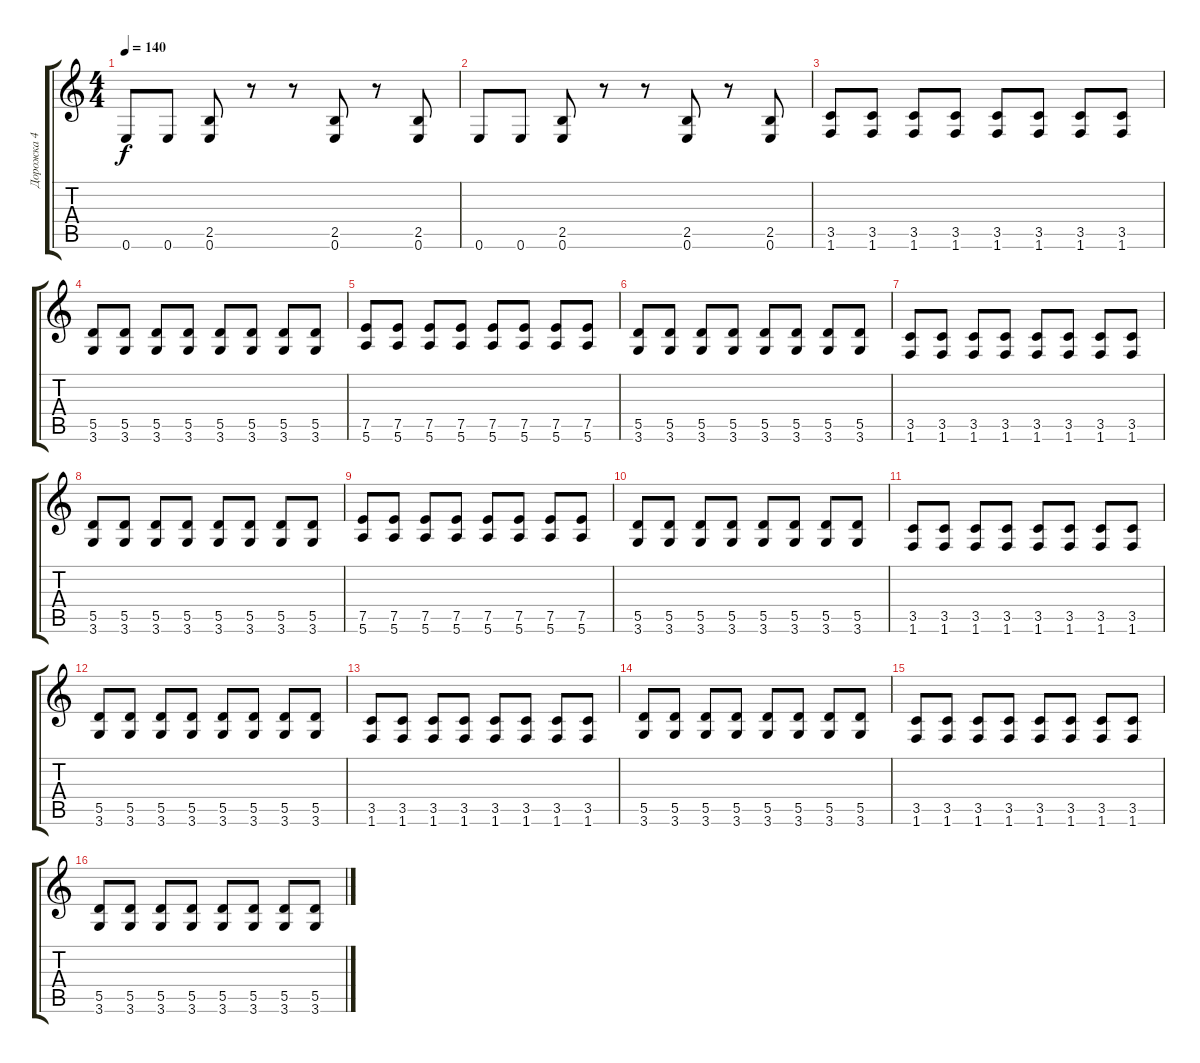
\track ("Дорожка 4" "Дорожка 4") {instrument distortionguitar}
\staff {score tabs}
\tuning (E4 B3 G3 D3 A2 E2) {hide}
\ts (4 4)
\tempo 140
\clef g2
\ks c
0.6.8{dy f} 0.6.8 (2.5 0.6).8 r.8 r.8 (2.5 0.6).8 r.8 (2.5 0.6).8 |
0.6.8 0.6.8 (2.5 0.6).8 r.8 r.8 (2.5 0.6).8 r.8 (2.5 0.6).8 |
(3.5 1.6).8 (3.5 1.6).8 (3.5 1.6).8 (3.5 1.6).8 (3.5 1.6).8 (3.5 1.6).8 (3.5 1.6).8 (3.5 1.6).8 |
(5.5 3.6).8 (5.5 3.6).8 (5.5 3.6).8 (5.5 3.6).8 (5.5 3.6).8 (5.5 3.6).8 (5.5 3.6).8 (5.5 3.6).8 |
(7.5 5.6).8 (7.5 5.6).8 (7.5 5.6).8 (7.5 5.6).8 (7.5 5.6).8 (7.5 5.6).8 (7.5 5.6).8 (7.5 5.6).8 |
(5.5 3.6).8 (5.5 3.6).8 (5.5 3.6).8 (5.5 3.6).8 (5.5 3.6).8 (5.5 3.6).8 (5.5 3.6).8 (5.5 3.6).8 |
(3.5 1.6).8 (3.5 1.6).8 (3.5 1.6).8 (3.5 1.6).8 (3.5 1.6).8 (3.5 1.6).8 (3.5 1.6).8 (3.5 1.6).8 |
(5.5 3.6).8 (5.5 3.6).8 (5.5 3.6).8 (5.5 3.6).8 (5.5 3.6).8 (5.5 3.6).8 (5.5 3.6).8 (5.5 3.6).8 |
(7.5 5.6).8 (7.5 5.6).8 (7.5 5.6).8 (7.5 5.6).8 (7.5 5.6).8 (7.5 5.6).8 (7.5 5.6).8 (7.5 5.6).8 |
(5.5 3.6).8 (5.5 3.6).8 (5.5 3.6).8 (5.5 3.6).8 (5.5 3.6).8 (5.5 3.6).8 (5.5 3.6).8 (5.5 3.6).8 |
(3.5 1.6).8 (3.5 1.6).8 (3.5 1.6).8 (3.5 1.6).8 (3.5 1.6).8 (3.5 1.6).8 (3.5 1.6).8 (3.5 1.6).8 |
(5.5 3.6).8 (5.5 3.6).8 (5.5 3.6).8 (5.5 3.6).8 (5.5 3.6).8 (5.5 3.6).8 (5.5 3.6).8 (5.5 3.6).8 |
(3.5 1.6).8 (3.5 1.6).8 (3.5 1.6).8 (3.5 1.6).8 (3.5 1.6).8 (3.5 1.6).8 (3.5 1.6).8 (3.5 1.6).8 |
(5.5 3.6).8 (5.5 3.6).8 (5.5 3.6).8 (5.5 3.6).8 (5.5 3.6).8 (5.5 3.6).8 (5.5 3.6).8 (5.5 3.6).8 |
(3.5 1.6).8 (3.5 1.6).8 (3.5 1.6).8 (3.5 1.6).8 (3.5 1.6).8 (3.5 1.6).8 (3.5 1.6).8 (3.5 1.6).8 |
(5.5 3.6).8 (5.5 3.6).8 (5.5 3.6).8 (5.5 3.6).8 (5.5 3.6).8 (5.5 3.6).8 (5.5 3.6).8 (5.5 3.6).8
